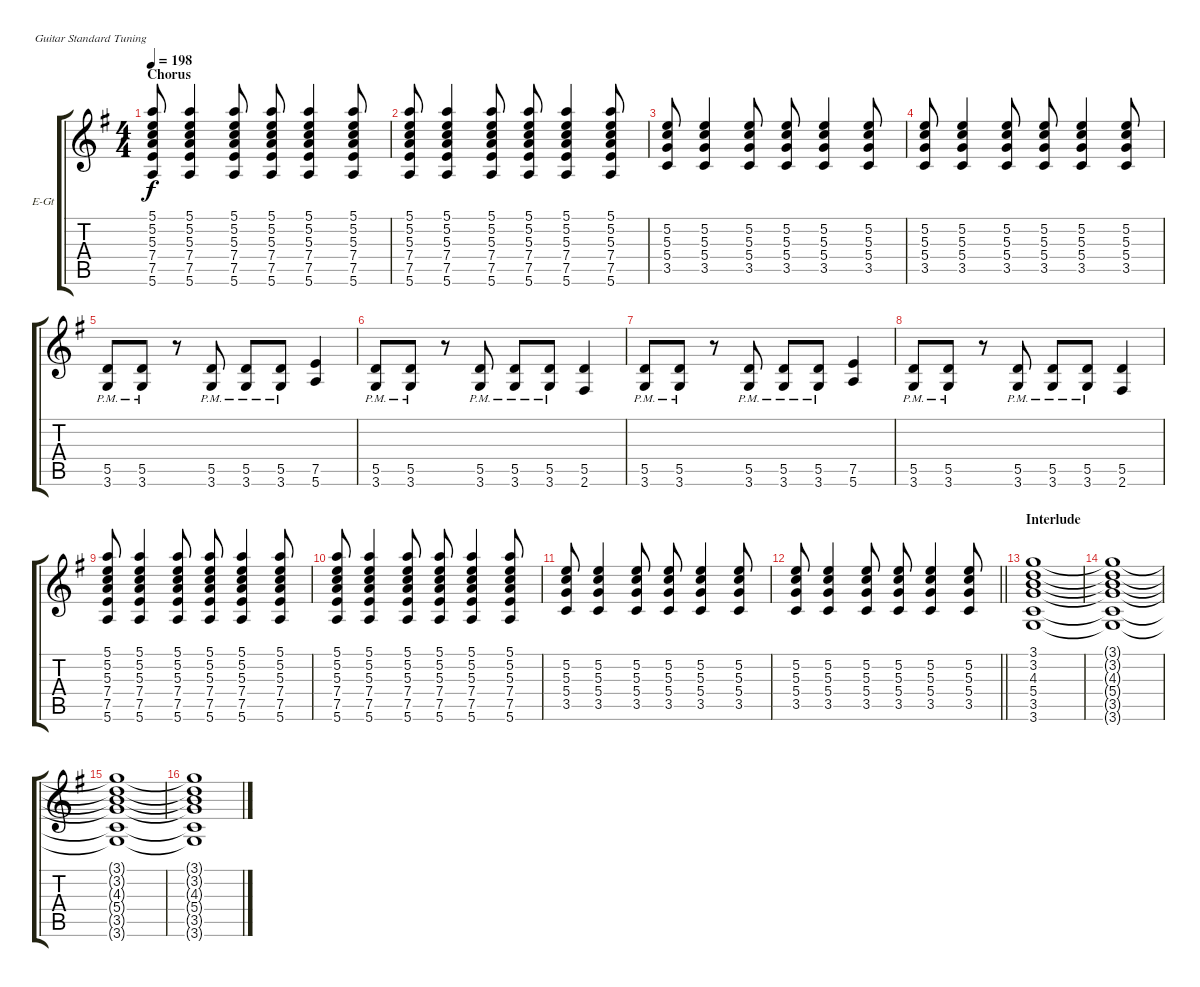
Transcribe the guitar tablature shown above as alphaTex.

\defaultSystemsLayout 4
\bracketExtendMode groupsimilarinstruments
\firstSystemTrackNameOrientation horizontal
\otherSystemsTrackNameOrientation horizontal
\track ("Guitar 2" "E-Gt") {instrument distortionguitar}
\staff {score tabs}
\tuning (E4 B3 G3 D3 A2 E2)
\ts (4 4)
\section ("" "Chorus")
\tempo 198
\clef g2
\ks g
(7.5 7.4 5.3 5.2 5.6 5.1).8{dy f} (7.5 7.4 5.3 5.2 5.6 5.1).4 (7.5 7.4 5.3 5.2 5.6 5.1).8 (7.5 7.4 5.3 5.2 5.6 5.1).8 (7.5 7.4 5.3 5.2 5.6 5.1).4 (7.5 7.4 5.3 5.2 5.6 5.1).8 |
(7.5 7.4 5.3 5.2 5.6 5.1).8 (7.5 7.4 5.3 5.2 5.6 5.1).4 (7.5 7.4 5.3 5.2 5.6 5.1).8 (7.5 7.4 5.3 5.2 5.6 5.1).8 (7.5 7.4 5.3 5.2 5.6 5.1).4 (7.5 7.4 5.3 5.2 5.6 5.1).8 |
(3.5 5.4 5.3 5.2).8 (3.5 5.4 5.3 5.2).4 (3.5 5.4 5.3 5.2).8 (3.5 5.4 5.3 5.2).8 (3.5 5.4 5.3 5.2).4 (3.5 5.4 5.3 5.2).8 |
(3.5 5.4 5.3 5.2).8 (3.5 5.4 5.3 5.2).4 (3.5 5.4 5.3 5.2).8 (3.5 5.4 5.3 5.2).8 (3.5 5.4 5.3 5.2).4 (3.5 5.4 5.3 5.2).8 |
(3.6{pm} 5.5{pm}).8 (3.6{pm} 5.5{pm}).8 r.8 (3.6{pm} 5.5{pm}).8 (3.6{pm} 5.5{pm}).8 (3.6{pm} 5.5{pm}).8 (5.6 7.5).4 |
(3.6{pm} 5.5{pm}).8 (3.6{pm} 5.5{pm}).8 r.8 (3.6{pm} 5.5{pm}).8 (3.6{pm} 5.5{pm}).8 (3.6{pm} 5.5{pm}).8 (2.6 5.5).4 |
(3.6{pm} 5.5{pm}).8 (3.6{pm} 5.5{pm}).8 r.8 (3.6{pm} 5.5{pm}).8 (3.6{pm} 5.5{pm}).8 (3.6{pm} 5.5{pm}).8 (5.6 7.5).4 |
(3.6{pm} 5.5{pm}).8 (3.6{pm} 5.5{pm}).8 r.8 (3.6{pm} 5.5{pm}).8 (3.6{pm} 5.5{pm}).8 (3.6{pm} 5.5{pm}).8 (2.6 5.5).4 |
(7.5 7.4 5.3 5.2 5.6 5.1).8 (7.5 7.4 5.3 5.2 5.6 5.1).4 (7.5 7.4 5.3 5.2 5.6 5.1).8 (7.5 7.4 5.3 5.2 5.6 5.1).8 (7.5 7.4 5.3 5.2 5.6 5.1).4 (7.5 7.4 5.3 5.2 5.6 5.1).8 |
(7.5 7.4 5.3 5.2 5.6 5.1).8 (7.5 7.4 5.3 5.2 5.6 5.1).4 (7.5 7.4 5.3 5.2 5.6 5.1).8 (7.5 7.4 5.3 5.2 5.6 5.1).8 (7.5 7.4 5.3 5.2 5.6 5.1).4 (7.5 7.4 5.3 5.2 5.6 5.1).8 |
(3.5 5.4 5.3 5.2).8 (3.5 5.4 5.3 5.2).4 (3.5 5.4 5.3 5.2).8 (3.5 5.4 5.3 5.2).8 (3.5 5.4 5.3 5.2).4 (3.5 5.4 5.3 5.2).8 |
\barLineRight lightlight
(3.5 5.4 5.3 5.2).8 (3.5 5.4 5.3 5.2).4 (3.5 5.4 5.3 5.2).8 (3.5 5.4 5.3 5.2).8 (3.5 5.4 5.3 5.2).4 (3.5 5.4 5.3 5.2).8 |
\section ("" "Interlude")
(3.6 3.5 5.4 4.3 3.2 3.1).1 |
(3.6{t} 3.5{t} 5.4{t} 4.3{t} 3.2{t} 3.1{t}).1 |
(3.6{t} 3.5{t} 5.4{t} 4.3{t} 3.2{t} 3.1{t}).1 |
(3.6{t} 3.5{t} 5.4{t} 4.3{t} 3.2{t} 3.1{t}).1
